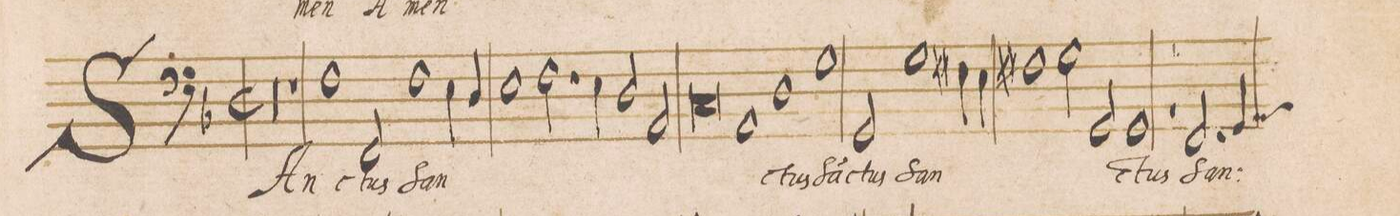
**kern	**text
*I"BASVS	*
*clefF4	*
*k[b-]	*
*met(c|)	*
*M2/1	*
0r	.
=2	=2
0r	.
=3	=3
1r	.
1F	SAn-
=4	=4
2FF/	-ctus
1F	San-
4E\	.
4D/	.
=5	=5
1E	.
2.F\	.
4E\	.
=6	=6
2D/	.
2AA/	.
0C	.
=7	=7
1AA	.
=8	=8
1D	-ctus
1G	Sa(n)-
=9	=9
2GG/	-ctus
1G	San-
4F#X\	.
4E\	.
=10	=10
1F#X	.
2G\	.
2GG/	.
=11	=11
1GG	-ctus
1r	.
=12	=12
2.FF/	San-
*custos:AA	*
4GG/	.
*-	*-
